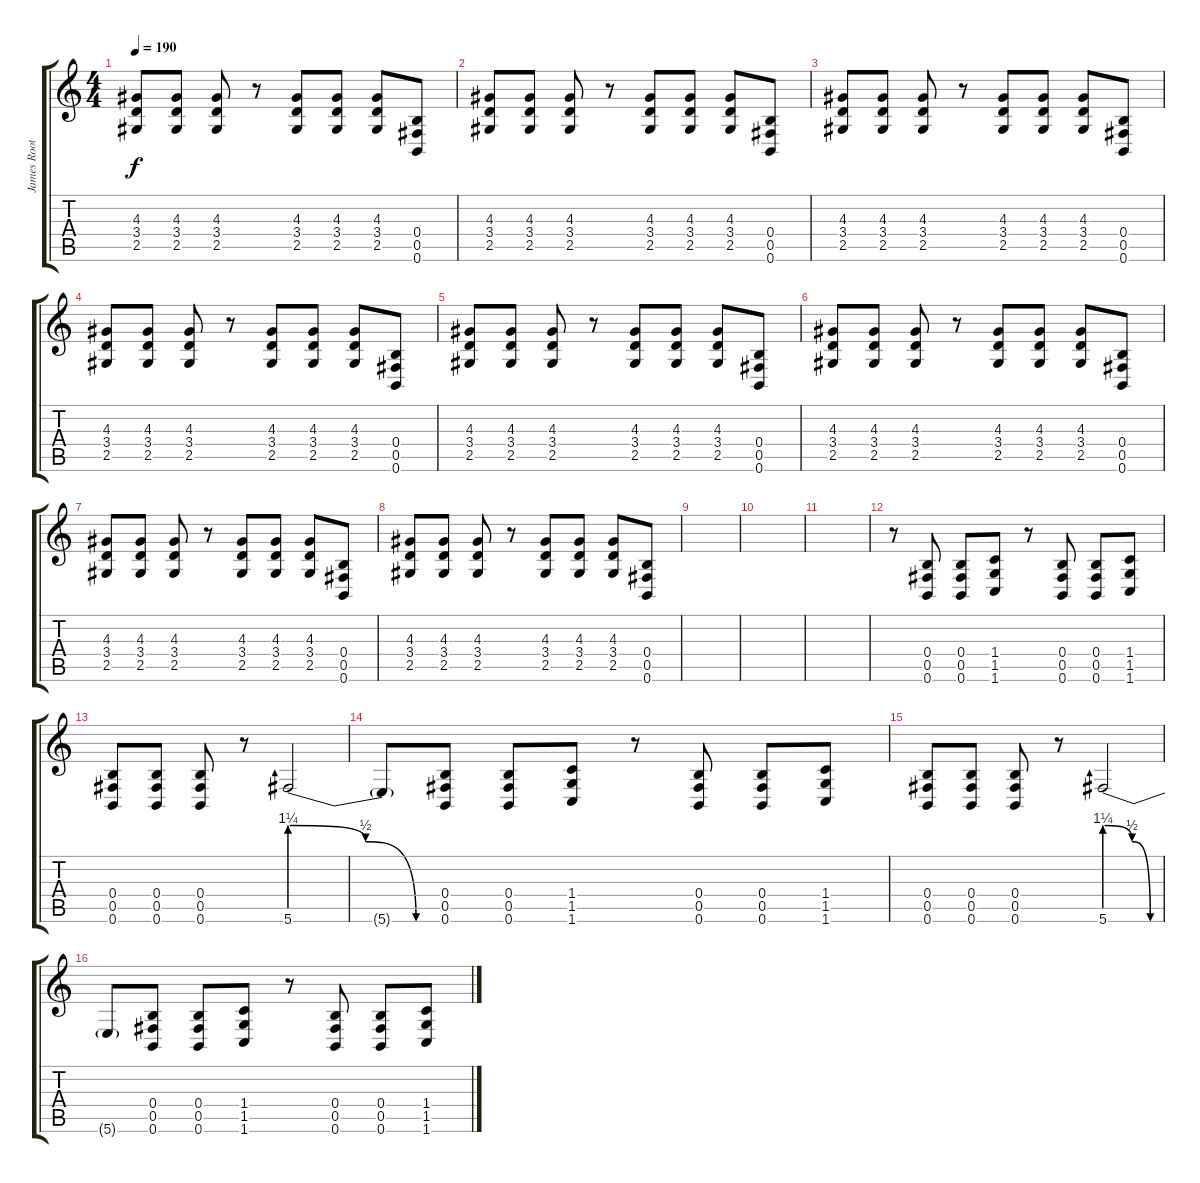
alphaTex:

\track ("James Root" "James Root") {instrument distortionguitar}
\staff {score tabs}
\tuning (Db4 Ab3 E3 B2 Gb2 B1) {hide}
\ts (4 4)
\tempo 190
\clef g2
\ks c
(4.3 3.4 2.5).8{dy f} (4.3 3.4 2.5).8 (4.3 3.4 2.5).8 r.8 (4.3 3.4 2.5).8 (4.3 3.4 2.5).8 (4.3 3.4 2.5).8 (0.4 0.5 0.6).8 |
(4.3 3.4 2.5).8 (4.3 3.4 2.5).8 (4.3 3.4 2.5).8 r.8 (4.3 3.4 2.5).8 (4.3 3.4 2.5).8 (4.3 3.4 2.5).8 (0.4 0.5 0.6).8 |
(4.3 3.4 2.5).8 (4.3 3.4 2.5).8 (4.3 3.4 2.5).8 r.8 (4.3 3.4 2.5).8 (4.3 3.4 2.5).8 (4.3 3.4 2.5).8 (0.4 0.5 0.6).8 |
(4.3 3.4 2.5).8 (4.3 3.4 2.5).8 (4.3 3.4 2.5).8 r.8 (4.3 3.4 2.5).8 (4.3 3.4 2.5).8 (4.3 3.4 2.5).8 (0.4 0.5 0.6).8 |
(4.3 3.4 2.5).8 (4.3 3.4 2.5).8 (4.3 3.4 2.5).8 r.8 (4.3 3.4 2.5).8 (4.3 3.4 2.5).8 (4.3 3.4 2.5).8 (0.4 0.5 0.6).8 |
(4.3 3.4 2.5).8 (4.3 3.4 2.5).8 (4.3 3.4 2.5).8 r.8 (4.3 3.4 2.5).8 (4.3 3.4 2.5).8 (4.3 3.4 2.5).8 (0.4 0.5 0.6).8 |
(4.3 3.4 2.5).8 (4.3 3.4 2.5).8 (4.3 3.4 2.5).8 r.8 (4.3 3.4 2.5).8 (4.3 3.4 2.5).8 (4.3 3.4 2.5).8 (0.4 0.5 0.6).8 |
(4.3 3.4 2.5).8 (4.3 3.4 2.5).8 (4.3 3.4 2.5).8 r.8 (4.3 3.4 2.5).8 (4.3 3.4 2.5).8 (4.3 3.4 2.5).8 (0.4 0.5 0.6).8 |
|
|
|
r.8 (0.4 0.5 0.6).8 (0.4 0.5 0.6).8 (1.4 1.5 1.6).8 r.8 (0.4 0.5 0.6).8 (0.4 0.5 0.6).8 (1.4 1.5 1.6).8 |
(0.4 0.5 0.6).8 (0.4 0.5 0.6).8 (0.4 0.5 0.6).8 r.8 5.6{be (custom 0 5 30 2 50 0 60 0)}.2 |
5.6{t}.8 (0.4 0.5 0.6).8 (0.4 0.5 0.6).8 (1.4 1.5 1.6).8 r.8 (0.4 0.5 0.6).8 (0.4 0.5 0.6).8 (1.4 1.5 1.6).8 |
(0.4 0.5 0.6).8 (0.4 0.5 0.6).8 (0.4 0.5 0.6).8 r.8 5.6{be (custom 0 5 30 2 50 0 60 0)}.2 |
5.6{t}.8 (0.4 0.5 0.6).8 (0.4 0.5 0.6).8 (1.4 1.5 1.6).8 r.8 (0.4 0.5 0.6).8 (0.4 0.5 0.6).8 (1.4 1.5 1.6).8
